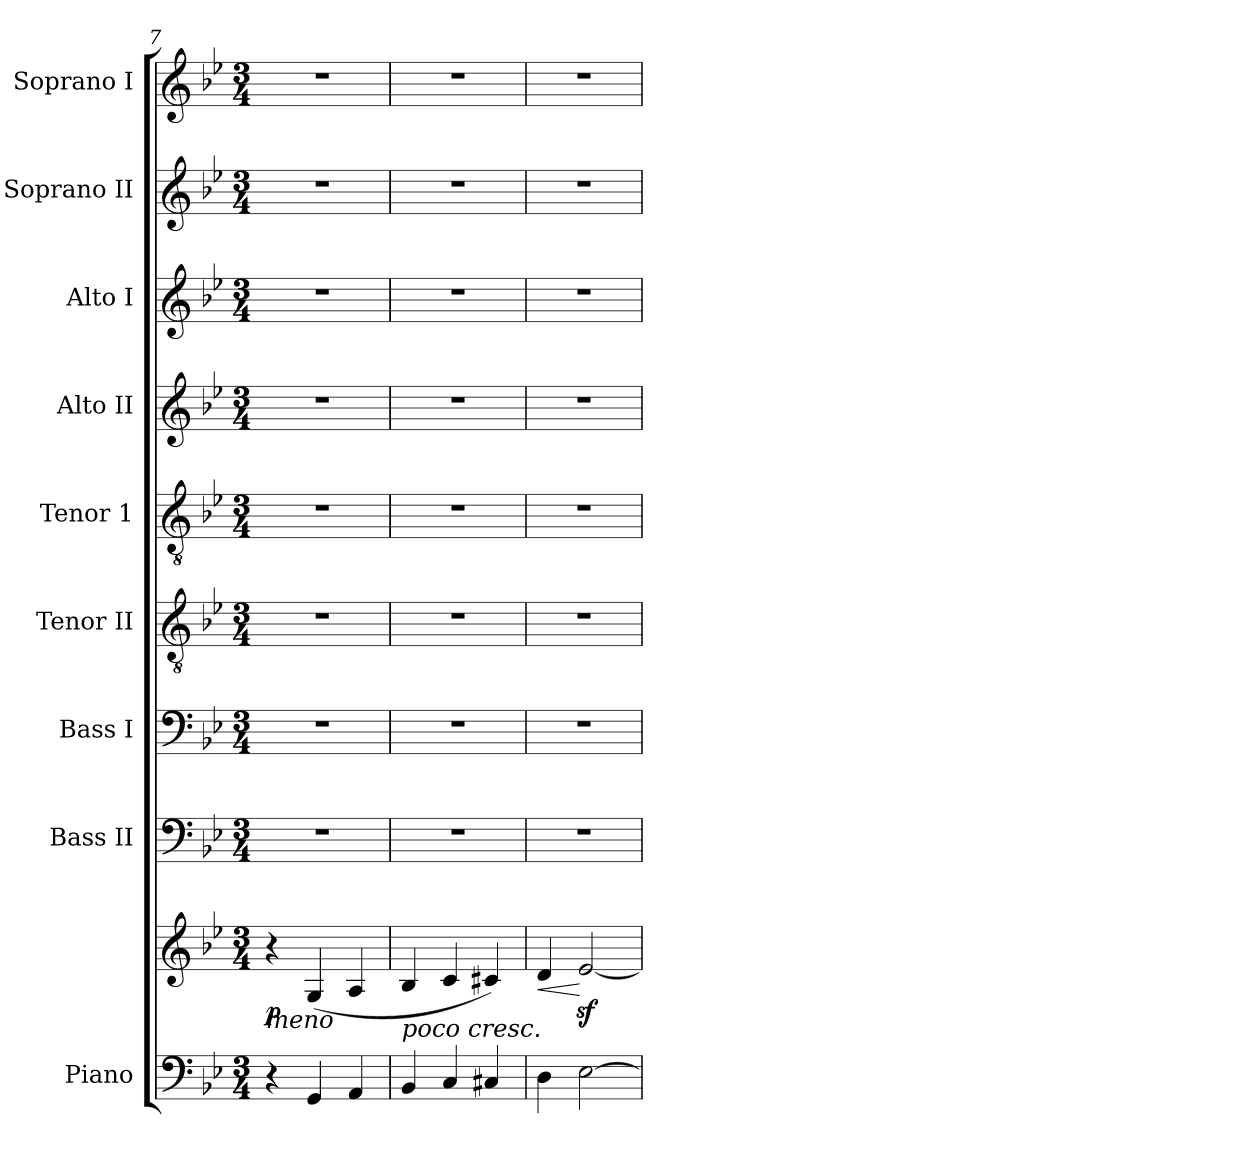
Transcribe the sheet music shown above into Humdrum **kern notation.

**kern	**kern	**dynam	**kern	**kern	**kern	**kern	**kern	**kern	**kern	**kern
*part9	*part9	*part9	*part8	*part7	*part6	*part5	*part4	*part3	*part2	*part1
*staff10	*staff9	*staff9/10	*staff8	*staff7	*staff6	*staff5	*staff4	*staff3	*staff2	*staff1
*I"Piano	*	*	*I"Bass II	*I"Bass I	*I"Tenor II	*I"Tenor 1	*I"Alto II	*I"Alto I	*I"Soprano II	*I"Soprano I
*I'Pno.	*	*	*I'B	*I'B	*I'T.	*I'T.	*I'A	*I'A	*I'S	*I'S
*clefF4	*clefG2	*	*clefF4	*clefF4	*clefGv2	*clefGv2	*clefG2	*clefG2	*clefG2	*clefG2
*	*	*	*	*	*ITrd7c12	*ITrd7c12	*	*	*	*
*k[b-e-]	*k[b-e-]	*	*k[b-e-]	*k[b-e-]	*k[b-e-]	*k[b-e-]	*k[b-e-]	*k[b-e-]	*k[b-e-]	*k[b-e-]
*g:	*g:	*	*g:	*g:	*g:	*g:	*g:	*g:	*g:	*g:
*M3/4	*M3/4	*	*M3/4	*M3/4	*M3/4	*M3/4	*M3/4	*M3/4	*M3/4	*M3/4
=7	=7	=7	=7	=7	=7	=7	=7	=7	=7	=7
!	!LO:TX:b:i:t=meno	!	!	!	!	!	!	!	!	!
!	!	!	!LO:N:vis=1	!LO:N:vis=1	!LO:N:vis=1	!LO:N:vis=1	!LO:N:vis=1	!LO:N:vis=1	!LO:N:vis=1	!LO:N:vis=1
4r	4r	p	2.r	2.r	2.r	2.r	2.r	2.r	2.r	2.r
4GGi/	(4Gi/	.	.	.	.	.	.	.	.	.
4AAi/	4Ai/	.	.	.	.	.	.	.	.	.
=8	=8	=8	=8	=8	=8	=8	=8	=8	=8	=8
!	!LO:TX:b:i:t=poco cresc.	!	!	!	!	!	!	!	!	!
!	!	!	!LO:N:vis=1	!LO:N:vis=1	!LO:N:vis=1	!LO:N:vis=1	!LO:N:vis=1	!LO:N:vis=1	!LO:N:vis=1	!LO:N:vis=1
4BB-i/	4B-i/	.	2.r	2.r	2.r	2.r	2.r	2.r	2.r	2.r
4Ci/	4ci/	.	.	.	.	.	.	.	.	.
4C#Xi/	4c#Xi/)	.	.	.	.	.	.	.	.	.
=9	=9	=9	=9	=9	=9	=9	=9	=9	=9	=9
!	!	!LO:HP:b	!LO:N:vis=1	!LO:N:vis=1	!LO:N:vis=1	!LO:N:vis=1	!LO:N:vis=1	!LO:N:vis=1	!LO:N:vis=1	!LO:N:vis=1
4Di\	4di/	<	2.r	2.r	2.r	2.r	2.r	2.r	2.r	2.r
[2E-i\	[2e-zi/	[	.	.	.	.	.	.	.	.
=	=	=	=	=	=	=	=	=	=	=
*-	*-	*-	*-	*-	*-	*-	*-	*-	*-	*-
